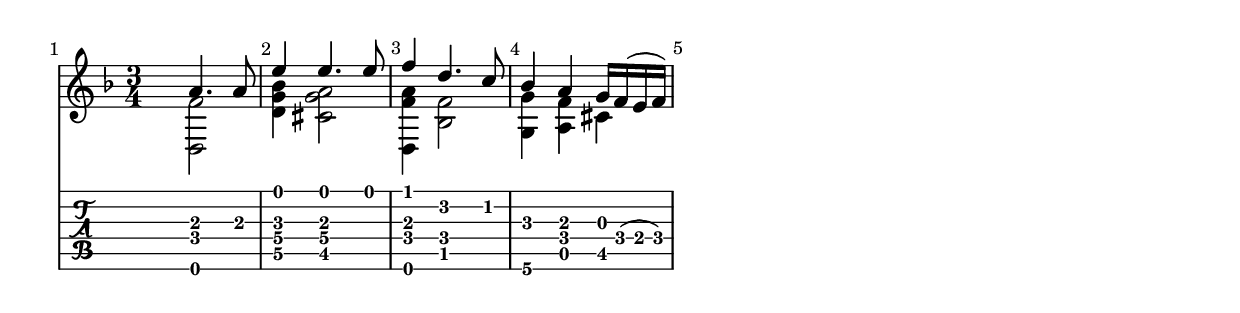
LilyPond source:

custom-tuning = \stringTuning <d a d' g' b' e''>

\layout {
  indent = 0.0
  \context {
    \Score
    barNumberVisibility = #all-bar-numbers-visible
      \override BarNumber.break-visibility = #'#(#t #t #t)
  }
}

mynotes = {
  \fixed c' {
    \key d \minor
    \time 3/4
    \bar ""
    s4
    <<
      { a4. a8 }
      \\
      { < f d, >2 }
    >>
    |
    % 2
    <<
      { e'4 e'4. e'8 }
      \\
      { < bes g d >4 < a g cis >2 }
    >>
    |
    % 3
    <<
      { f'4 d'4. c'8 }
      \\
      { < a f d, >4 < f bes, >2 }
    >>
    |
    % 4
    <<
      { bes4 a g16 f( e f) }
      \\
      { < g g, >4 < f a, > cis }
    >>
  }
}

<<
  \new Staff {
    \clef treble
    \mynotes
  }
  \new TabStaff {
    \set TabStaff.stringTunings = #custom-tuning
    \mynotes
  }
>>
